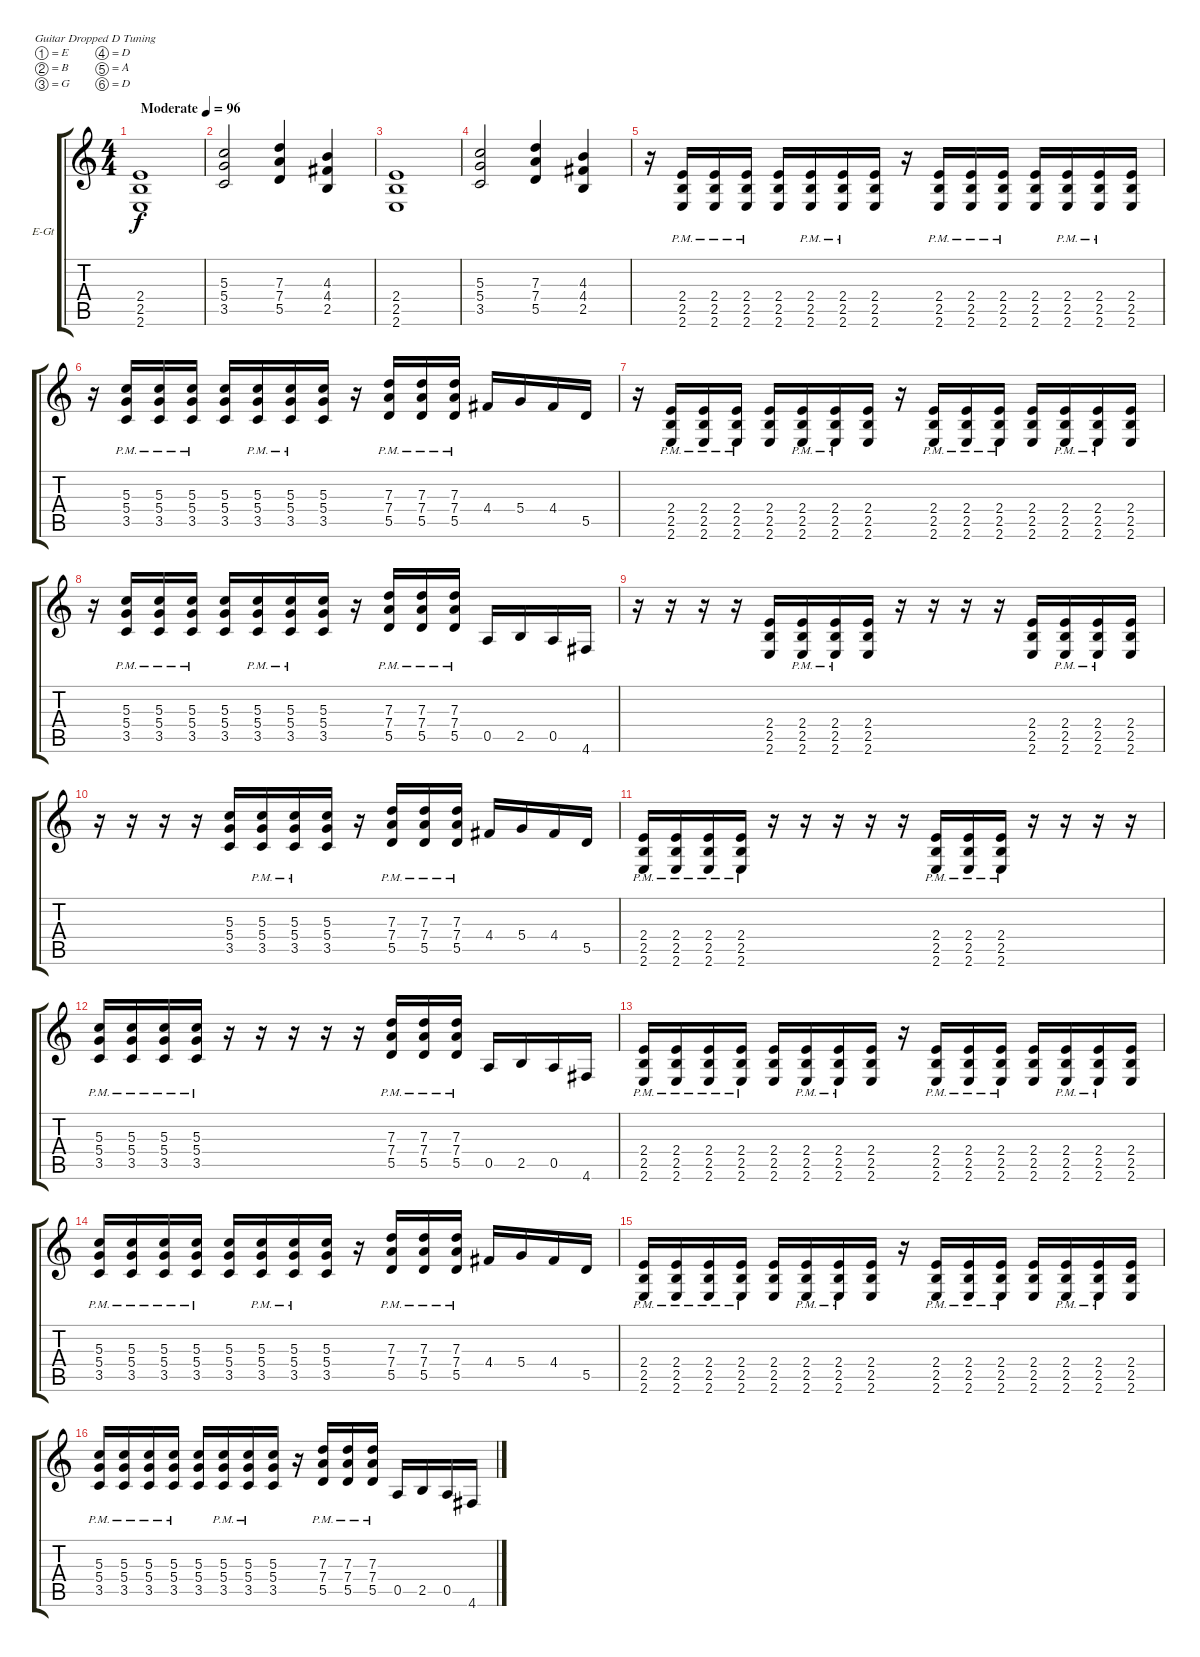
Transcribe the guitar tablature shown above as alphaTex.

\bracketExtendMode groupsimilarinstruments
\firstSystemTrackNameOrientation horizontal
\otherSystemsTrackNameOrientation horizontal
\track ("Rhythmic Guitar" "E-Gt") {instrument distortionguitar}
\staff {score tabs}
\tuning (E4 B3 G3 D3 A2 D2)
\ts (4 4)
\beaming (8 2 2 2 2)
\tempo (96 "Moderate")
\clef g2
\ks c
(2.4 2.5 2.6).1{dy f instrument distortionguitar} |
(5.3 5.4 3.5).2 (7.3 7.4 5.5).4 (4.3 4.4 2.5).4 |
(2.4 2.5 2.6).1 |
(5.3 5.4 3.5).2 (7.3 7.4 5.5).4 (4.3 4.4 2.5).4 |
r.16 (2.4{pm} 2.5{pm} 2.6{pm}).16 (2.4{pm} 2.5{pm} 2.6{pm}).16 (2.4{pm} 2.5{pm} 2.6{pm}).16 (2.4 2.5 2.6).16 (2.4{pm} 2.5{pm} 2.6{pm}).16 (2.4{pm} 2.5{pm} 2.6{pm}).16 (2.4 2.5 2.6).16 r.16 (2.4{pm} 2.5{pm} 2.6{pm}).16 (2.4{pm} 2.5{pm} 2.6{pm}).16 (2.4{pm} 2.5{pm} 2.6{pm}).16 (2.4 2.5 2.6).16 (2.4{pm} 2.5{pm} 2.6{pm}).16 (2.4{pm} 2.5{pm} 2.6{pm}).16 (2.4 2.5 2.6).16 |
r.16 (5.3{pm} 5.4{pm} 3.5{pm}).16 (5.3{pm} 5.4{pm} 3.5{pm}).16 (5.3{pm} 5.4{pm} 3.5{pm}).16 (5.3 5.4 3.5).16 (5.3{pm} 5.4{pm} 3.5{pm}).16 (5.3{pm} 5.4{pm} 3.5{pm}).16 (5.3 5.4 3.5).16 r.16 (7.3{pm} 7.4{pm} 5.5{pm}).16 (7.3{pm} 7.4{pm} 5.5{pm}).16 (7.3{pm} 7.4{pm} 5.5{pm}).16 4.4.16 5.4.16 4.4.16 5.5.16 |
r.16 (2.4{pm} 2.5{pm} 2.6{pm}).16 (2.4{pm} 2.5{pm} 2.6{pm}).16 (2.4{pm} 2.5{pm} 2.6{pm}).16 (2.4 2.5 2.6).16 (2.4{pm} 2.5{pm} 2.6{pm}).16 (2.4{pm} 2.5{pm} 2.6{pm}).16 (2.4 2.5 2.6).16 r.16 (2.4{pm} 2.5{pm} 2.6{pm}).16 (2.4{pm} 2.5{pm} 2.6{pm}).16 (2.4{pm} 2.5{pm} 2.6{pm}).16 (2.4 2.5 2.6).16 (2.4{pm} 2.5{pm} 2.6{pm}).16 (2.4{pm} 2.5{pm} 2.6{pm}).16 (2.4 2.5 2.6).16 |
r.16 (5.3{pm} 5.4{pm} 3.5{pm}).16 (5.3{pm} 5.4{pm} 3.5{pm}).16 (5.3{pm} 5.4{pm} 3.5{pm}).16 (5.3 5.4 3.5).16 (5.3{pm} 5.4{pm} 3.5{pm}).16 (5.3{pm} 5.4{pm} 3.5{pm}).16 (5.3 5.4 3.5).16 r.16 (7.3{pm} 7.4{pm} 5.5{pm}).16 (7.3{pm} 7.4{pm} 5.5{pm}).16 (7.3{pm} 7.4{pm} 5.5{pm}).16 0.5.16 2.5.16 0.5.16 4.6.16 |
r.16 r.16 r.16 r.16 (2.4 2.5 2.6).16 (2.4{pm} 2.5{pm} 2.6{pm}).16 (2.4{pm} 2.5{pm} 2.6{pm}).16 (2.4 2.5 2.6).16 r.16 r.16 r.16 r.16 (2.4 2.5 2.6).16 (2.4{pm} 2.5{pm} 2.6{pm}).16 (2.4{pm} 2.5{pm} 2.6{pm}).16 (2.4 2.5 2.6).16 |
r.16 r.16 r.16 r.16 (5.3 5.4 3.5).16 (5.3{pm} 5.4{pm} 3.5{pm}).16 (5.3{pm} 5.4{pm} 3.5{pm}).16 (5.3 5.4 3.5).16 r.16 (7.3{pm} 7.4{pm} 5.5{pm}).16 (7.3{pm} 7.4{pm} 5.5{pm}).16 (7.3{pm} 7.4{pm} 5.5{pm}).16 4.4.16 5.4.16 4.4.16 5.5.16 |
(2.4{pm} 2.5{pm} 2.6{pm}).16 (2.4{pm} 2.5{pm} 2.6{pm}).16 (2.4{pm} 2.5{pm} 2.6{pm}).16 (2.4{pm} 2.5{pm} 2.6{pm}).16 r.16 r.16 r.16 r.16 r.16 (2.4{pm} 2.5{pm} 2.6{pm}).16 (2.4{pm} 2.5{pm} 2.6{pm}).16 (2.4{pm} 2.5{pm} 2.6{pm}).16 r.16 r.16 r.16 r.16 |
(5.3{pm} 5.4{pm} 3.5{pm}).16 (5.3{pm} 5.4{pm} 3.5{pm}).16 (5.3{pm} 5.4{pm} 3.5{pm}).16 (5.3{pm} 5.4{pm} 3.5{pm}).16 r.16 r.16 r.16 r.16 r.16 (7.3{pm} 7.4{pm} 5.5{pm}).16 (7.3{pm} 7.4{pm} 5.5{pm}).16 (7.3{pm} 7.4{pm} 5.5{pm}).16 0.5.16 2.5.16 0.5.16 4.6.16 |
(2.4{pm} 2.5{pm} 2.6{pm}).16 (2.4{pm} 2.5{pm} 2.6{pm}).16 (2.4{pm} 2.5{pm} 2.6{pm}).16 (2.4{pm} 2.5{pm} 2.6{pm}).16 (2.4 2.5 2.6).16 (2.4{pm} 2.5{pm} 2.6{pm}).16 (2.4{pm} 2.5{pm} 2.6{pm}).16 (2.4 2.5 2.6).16 r.16 (2.4{pm} 2.5{pm} 2.6{pm}).16 (2.4{pm} 2.5{pm} 2.6{pm}).16 (2.4{pm} 2.5{pm} 2.6{pm}).16 (2.4 2.5 2.6).16 (2.4{pm} 2.5{pm} 2.6{pm}).16 (2.4{pm} 2.5{pm} 2.6{pm}).16 (2.4 2.5 2.6).16 |
(5.3{pm} 5.4{pm} 3.5{pm}).16 (5.3{pm} 5.4{pm} 3.5{pm}).16 (5.3{pm} 5.4{pm} 3.5{pm}).16 (5.3{pm} 5.4{pm} 3.5{pm}).16 (5.3 5.4 3.5).16 (5.3{pm} 5.4{pm} 3.5{pm}).16 (5.3{pm} 5.4{pm} 3.5{pm}).16 (5.3 5.4 3.5).16 r.16 (7.3{pm} 7.4{pm} 5.5{pm}).16 (7.3{pm} 7.4{pm} 5.5{pm}).16 (7.3{pm} 7.4{pm} 5.5{pm}).16 4.4.16 5.4.16 4.4.16 5.5.16 |
(2.4{pm} 2.5{pm} 2.6{pm}).16 (2.4{pm} 2.5{pm} 2.6{pm}).16 (2.4{pm} 2.5{pm} 2.6{pm}).16 (2.4{pm} 2.5{pm} 2.6{pm}).16 (2.4 2.5 2.6).16 (2.4{pm} 2.5{pm} 2.6{pm}).16 (2.4{pm} 2.5{pm} 2.6{pm}).16 (2.4 2.5 2.6).16 r.16 (2.4{pm} 2.5{pm} 2.6{pm}).16 (2.4{pm} 2.5{pm} 2.6{pm}).16 (2.4{pm} 2.5{pm} 2.6{pm}).16 (2.4 2.5 2.6).16 (2.4{pm} 2.5{pm} 2.6{pm}).16 (2.4{pm} 2.5{pm} 2.6{pm}).16 (2.4 2.5 2.6).16 |
(5.3{pm} 5.4{pm} 3.5{pm}).16 (5.3{pm} 5.4{pm} 3.5{pm}).16 (5.3{pm} 5.4{pm} 3.5{pm}).16 (5.3{pm} 5.4{pm} 3.5{pm}).16 (5.3 5.4 3.5).16 (5.3{pm} 5.4{pm} 3.5{pm}).16 (5.3{pm} 5.4{pm} 3.5{pm}).16 (5.3 5.4 3.5).16 r.16 (7.3{pm} 7.4{pm} 5.5{pm}).16 (7.3{pm} 7.4{pm} 5.5{pm}).16 (7.3{pm} 7.4{pm} 5.5{pm}).16 0.5.16 2.5.16 0.5.16 4.6.16
